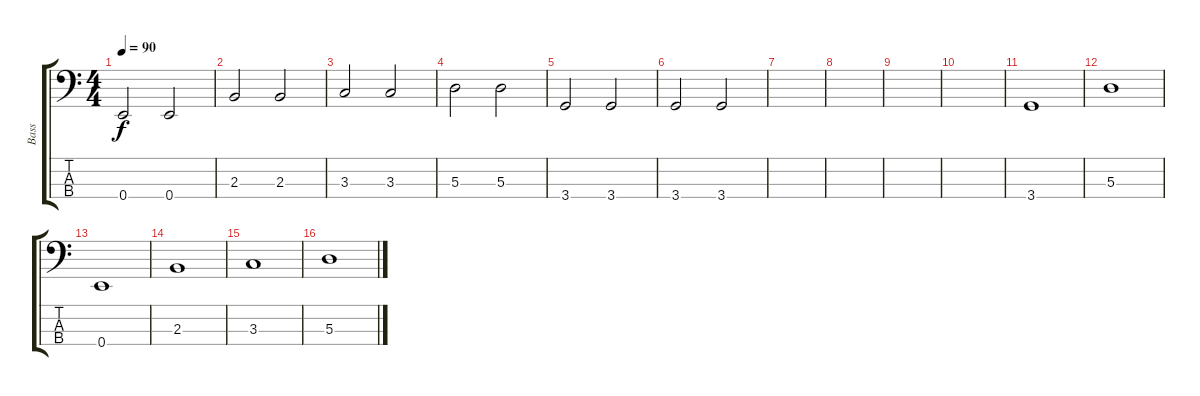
\track ("Bass" "Bass") {instrument electricbassfinger}
\staff {score tabs}
\tuning (G2 D2 A1 E1) {hide}
\ts (4 4)
\tempo 90
\clef f4
\ks c
0.4.2{dy f} 0.4.2 |
2.3.2 2.3.2 |
3.3.2 3.3.2 |
5.3.2 5.3.2 |
3.4.2 3.4.2 |
3.4.2 3.4.2 |
|
|
|
|
3.4.1 |
5.3.1 |
0.4.1 |
2.3.1 |
3.3.1 |
5.3.1
